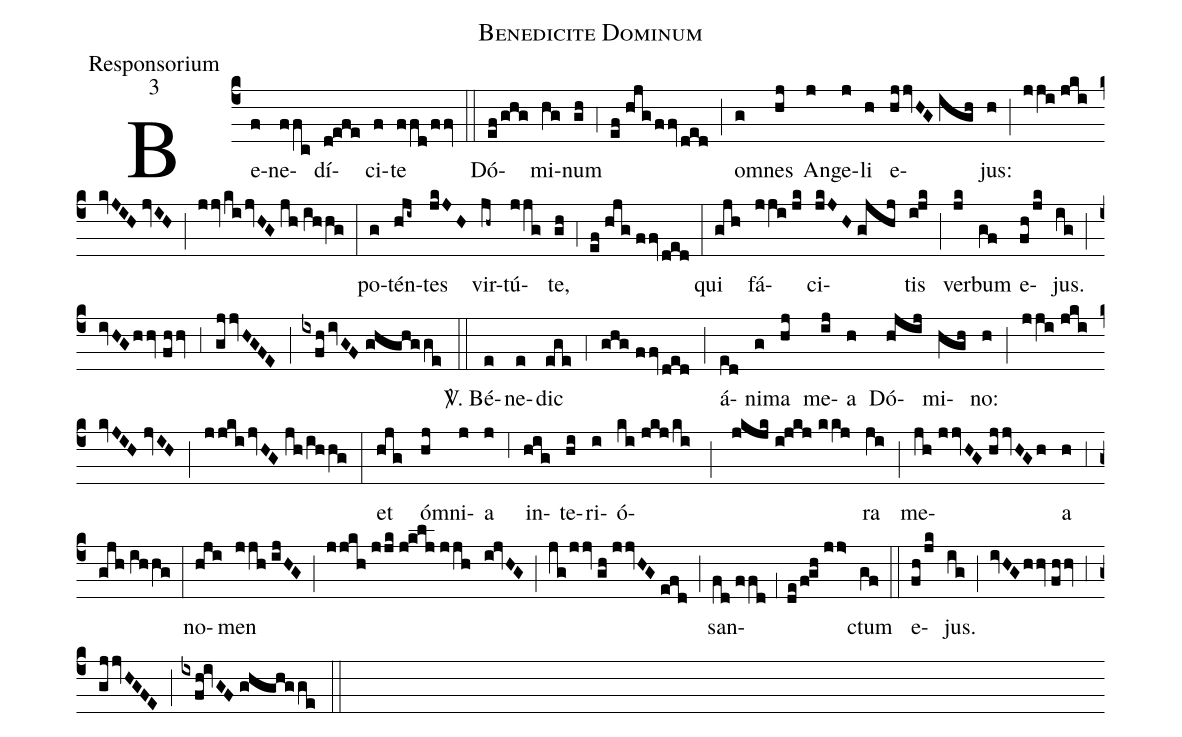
name:Benedicite Dominum;
office-part:Responsorium;
mode:3;
%%
(c4) Be(f)ne(ffc)dí(d!efe)ci(f)te(ffd/ffv) (::)
Dó(ef/ghg)mi(hg)num(gh) (,4) (ef//hjg/ffv/ded) (;) o(g)mnes(hj) An(j)ge(j)li(h) e(hjjvHG//igh)jus:(h) (;) (jji//jki//kvJIH//jvIH) (;) (jjv/ki/jvHG//jh//ihhg) (:)
po(g)tén(hji~)tes(jkJH) vir(jh~)tú(jjg)te,(gh) (,4) (ef//hjg//ffv/ded) (:)
qui(gjh) fá(jji//jk)ci(jkJH//gjhj)tis(i!jk) (;) ver(jk)bum(gf) e(fh/jk)jus.(ig) (;) (ivHG/hhv//fhhv) (,3) (gjjvHGFE) (;) (ixfh/ivGF//ghghgge) (::)

<sp>V/</sp>. Bé(e)ne(e)dic(ege) (,4) (ghg//ffv/ded) (;) á(ed)ni(g)ma(hj) me(ij)a(h) Dó(hjij)mi(hgh)no:(h) (;) (jji//jki//kvJIH//jvIH) (;) (jjki/jvHG//jh/ihhg) (:)
et(hjg) ó(hj)mni(j)a(j) (,6) in(hig)te(hi)ri(i)ó(ki//jkj/ki;jkjk//i!jkj//kkj)ra(ji) (;) me(jh//jjvHG//hjjvHGh)a(h) (,3) (gjh//ihhg) (:)
no(hji)men(jjh//ijHG) (;) (jjkh//jjk//j!klj//jjh) (i!jvHG) (;) (jg/jjv//gh//jjvHG//efd) (;) san(fd//ffd;1de/f!gh//jj>)ctum(gf) (::)
e(fh/jk)jus.(ig) (;) (ivHG/hhv//fhhv) (,3) (gjjvHGFE) (;) (ixfh!ivGF//ghghgge) (::)
